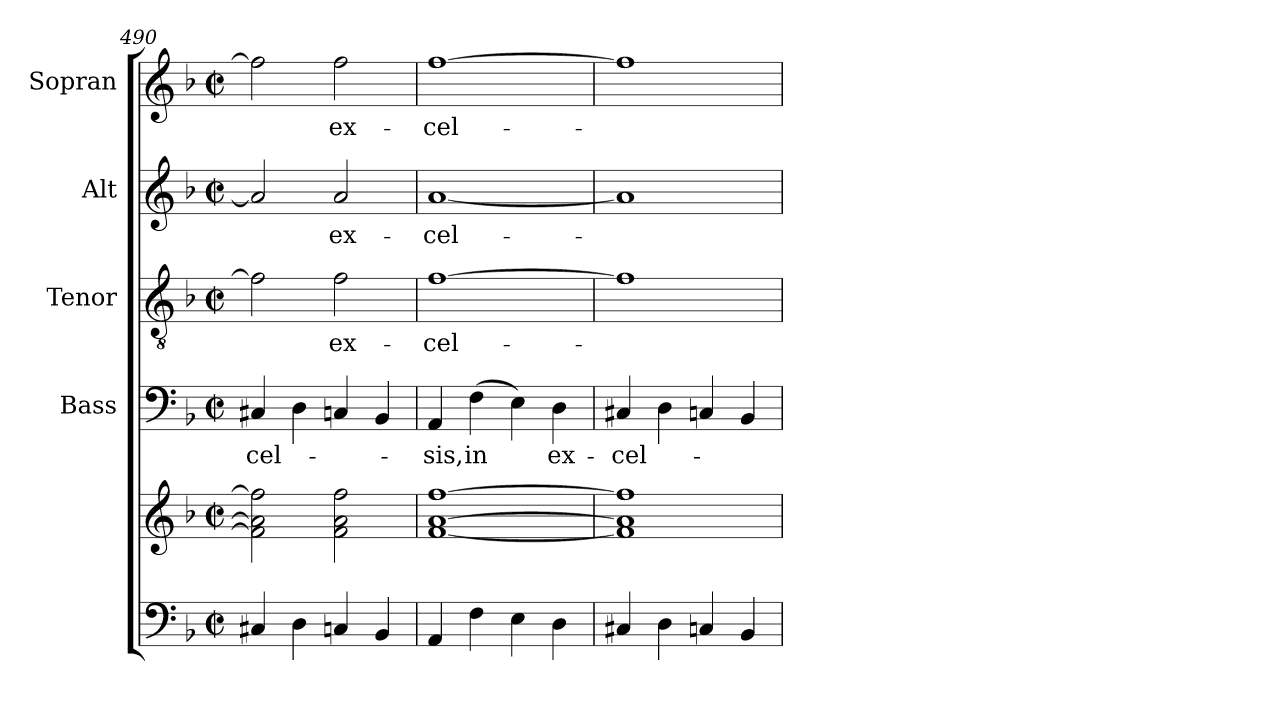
**kern	**kern	**kern	**text	**kern	**text	**kern	**text	**kern	**text
*part5	*part5	*part4	*part4	*part3	*part3	*part2	*part2	*part1	*part1
*staff6	*staff5	*staff4	*staff4	*staff3	*staff3	*staff2	*staff2	*staff1	*staff1
*	*	*I"Bass	*	*I"Tenor	*	*I"Alt	*	*I"Sopran	*
*	*	*I'B.	*	*I'T.	*	*I'A.	*	*I'S.	*
*clefF4	*clefG2	*clefF4	*	*clefGv2	*	*clefG2	*	*clefG2	*
*k[b-]	*k[b-]	*k[b-]	*	*k[b-]	*	*k[b-]	*	*k[b-]	*
*F:	*F:	*F:	*	*F:	*	*F:	*	*F:	*
*M2/2	*M2/2	*M2/2	*	*M2/2	*	*M2/2	*	*M2/2	*
*met(c|)	*met(c|)	*met(c|)	*	*met(c|)	*	*met(c|)	*	*met(c|)	*
=490	=490	=490	=490	=490	=490	=490	=490	=490	=490
!	!	!	!LO:LY:b	!	!	!	!	!	!
4C#X/	2f\] 2a\] 2ff\]	4C#X/	-cel-	2f\]	.	2a/]	.	2ff\]	.
4D\	.	4D\	.	.	.	.	.	.	.
!	!	!	!	!	!LO:LY:b	!	!LO:LY:b	!	!LO:LY:b
4Cn/	2f\ 2a\ 2ff\	4Cn/	.	2f\	ex-	2a/	ex-	2ff\	ex-
4BB-/	.	4BB-/	.	.	.	.	.	.	.
=491	=491	=491	=491	=491	=491	=491	=491	=491	=491
!	!	!	!LO:LY:b	!	!LO:LY:b	!	!LO:LY:b	!	!LO:LY:b
4AA/	[1f [1a [1ff	4AA/	-sis,	[1f	-cel-	[1a	-cel-	[1ff	-cel-
!	!	!	!LO:LY:b	!	!	!	!	!	!
4F\	.	(>4F\	in	.	.	.	.	.	.
4E\	.	4E\)	.	.	.	.	.	.	.
!	!	!	!LO:LY:b	!	!	!	!	!	!
4D\	.	4D\	ex-	.	.	.	.	.	.
=492	=492	=492	=492	=492	=492	=492	=492	=492	=492
!	!	!	!LO:LY:b	!	!	!	!	!	!
4C#X/	1f] 1a] 1ff]	4C#X/	-cel-	1f]	.	1a]	.	1ff]	.
4D\	.	4D\	.	.	.	.	.	.	.
4Cn/	.	4Cn/	.	.	.	.	.	.	.
4BB-/	.	4BB-/	.	.	.	.	.	.	.
=	=	=	=	=	=	=	=	=	=
*-	*-	*-	*-	*-	*-	*-	*-	*-	*-
